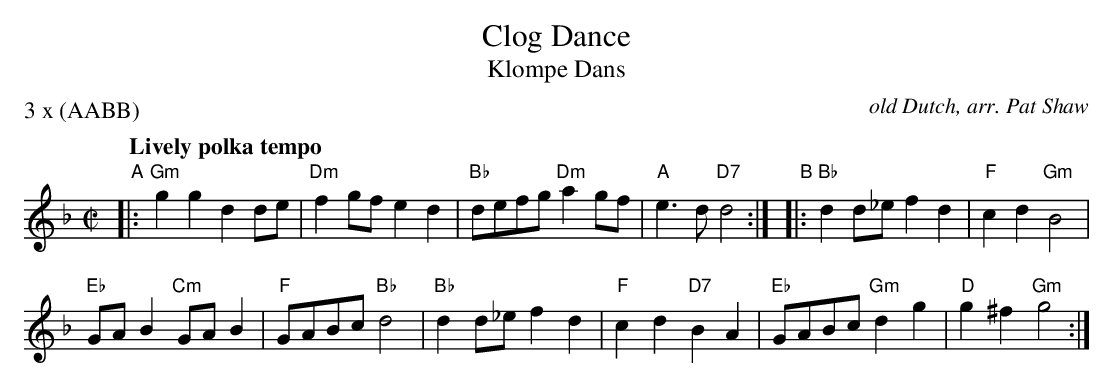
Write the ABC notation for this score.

X:1
T: Clog Dance
T: Klompe Dans
C: old Dutch, arr. Pat Shaw
P: 3 x (AABB)
Q: "Lively polka tempo
M: C|
L: 1/8
K: Gdor
"A"|: "Gm"g2g2 d2de | "Dm"f2gf e2d2 |\
"Bb"defg "Dm"a2gf | "A"e3d "D7"d4 :|\
"B"|: "Bb"d2d_e f2d2 | "F"c2d2 "Gm"B4 |
"Eb"GAB2 "Cm"GAB2 | "F"GABc "Bb"d4 |\
"Bb"d2d_e f2d2 | "F"c2d2 "D7"B2A2 |\
"Eb"GABc "Gm"d2g2 | "D"g2^f2 "Gm"g4 :|
